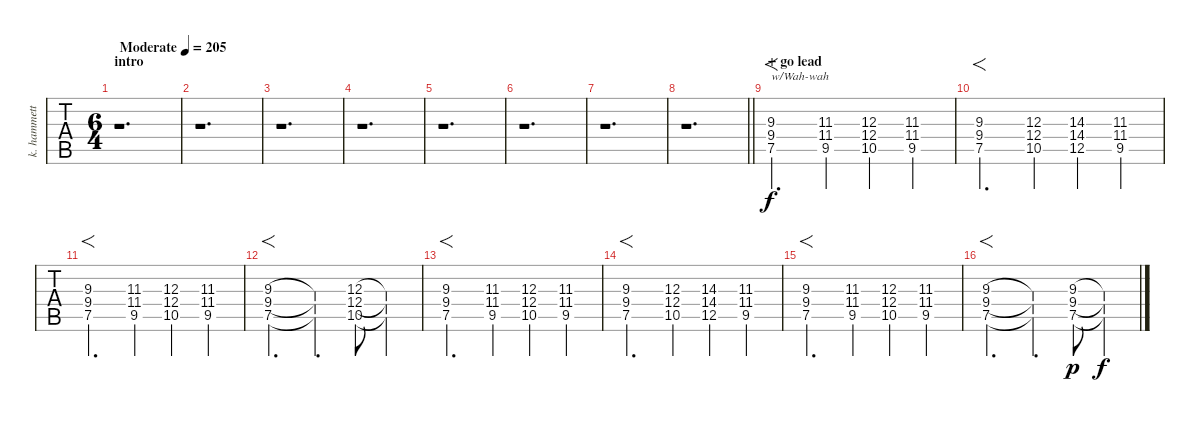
\track ("k. hammett - lead guitar" "k. hammett") {instrument distortionguitar}
\staff {tabs}
\tuning (E4 B3 G3 D3 A2 E2) {hide}
\ts (6 4)
\section ("" "intro")
\tempo (205 "Moderate")
\clef g2
\ks c
r.1{d dy f instrument distortionguitar} |
r.1{d} |
r.1{d} |
r.1{d} |
r.1{d} |
r.1{d} |
r.1{d} |
\barLineRight lightlight
r.1{d} |
\section ("" "+ go lead")
(9.3 9.4 7.5).2{f d txt "w/Wah-wah"} (11.3 11.4 9.5).4 (12.3 12.4 10.5).4 (11.3 11.4 9.5).4 |
(9.3 9.4 7.5).2{f d} (12.3 12.4 10.5).4 (14.3 14.4 12.5).4 (11.3 11.4 9.5).4 |
(9.3 9.4 7.5).2{f d} (11.3 11.4 9.5).4 (12.3 12.4 10.5).4 (11.3 11.4 9.5).4 |
(9.3 9.4 7.5).2{f d} (9.3{t} 9.4{t} 7.5{t}).4{d} (12.3 12.4 10.5).8 (12.3{t} 12.4{t} 10.5{t}).4 |
(9.3 9.4 7.5).2{f d} (11.3 11.4 9.5).4 (12.3 12.4 10.5).4 (11.3 11.4 9.5).4 |
(9.3 9.4 7.5).2{f d} (12.3 12.4 10.5).4 (14.3 14.4 12.5).4 (11.3 11.4 9.5).4 |
(9.3 9.4 7.5).2{f d} (11.3 11.4 9.5).4 (12.3 12.4 10.5).4 (11.3 11.4 9.5).4 |
(9.3 9.4 7.5).2{f d} (9.3{t} 9.4{t} 7.5{t}).4{d} (9.3{ac} 9.4{ac} 7.5{ac}).8{dy p} (9.3{t} 9.4{t} 7.5{t}).4{dy f}
